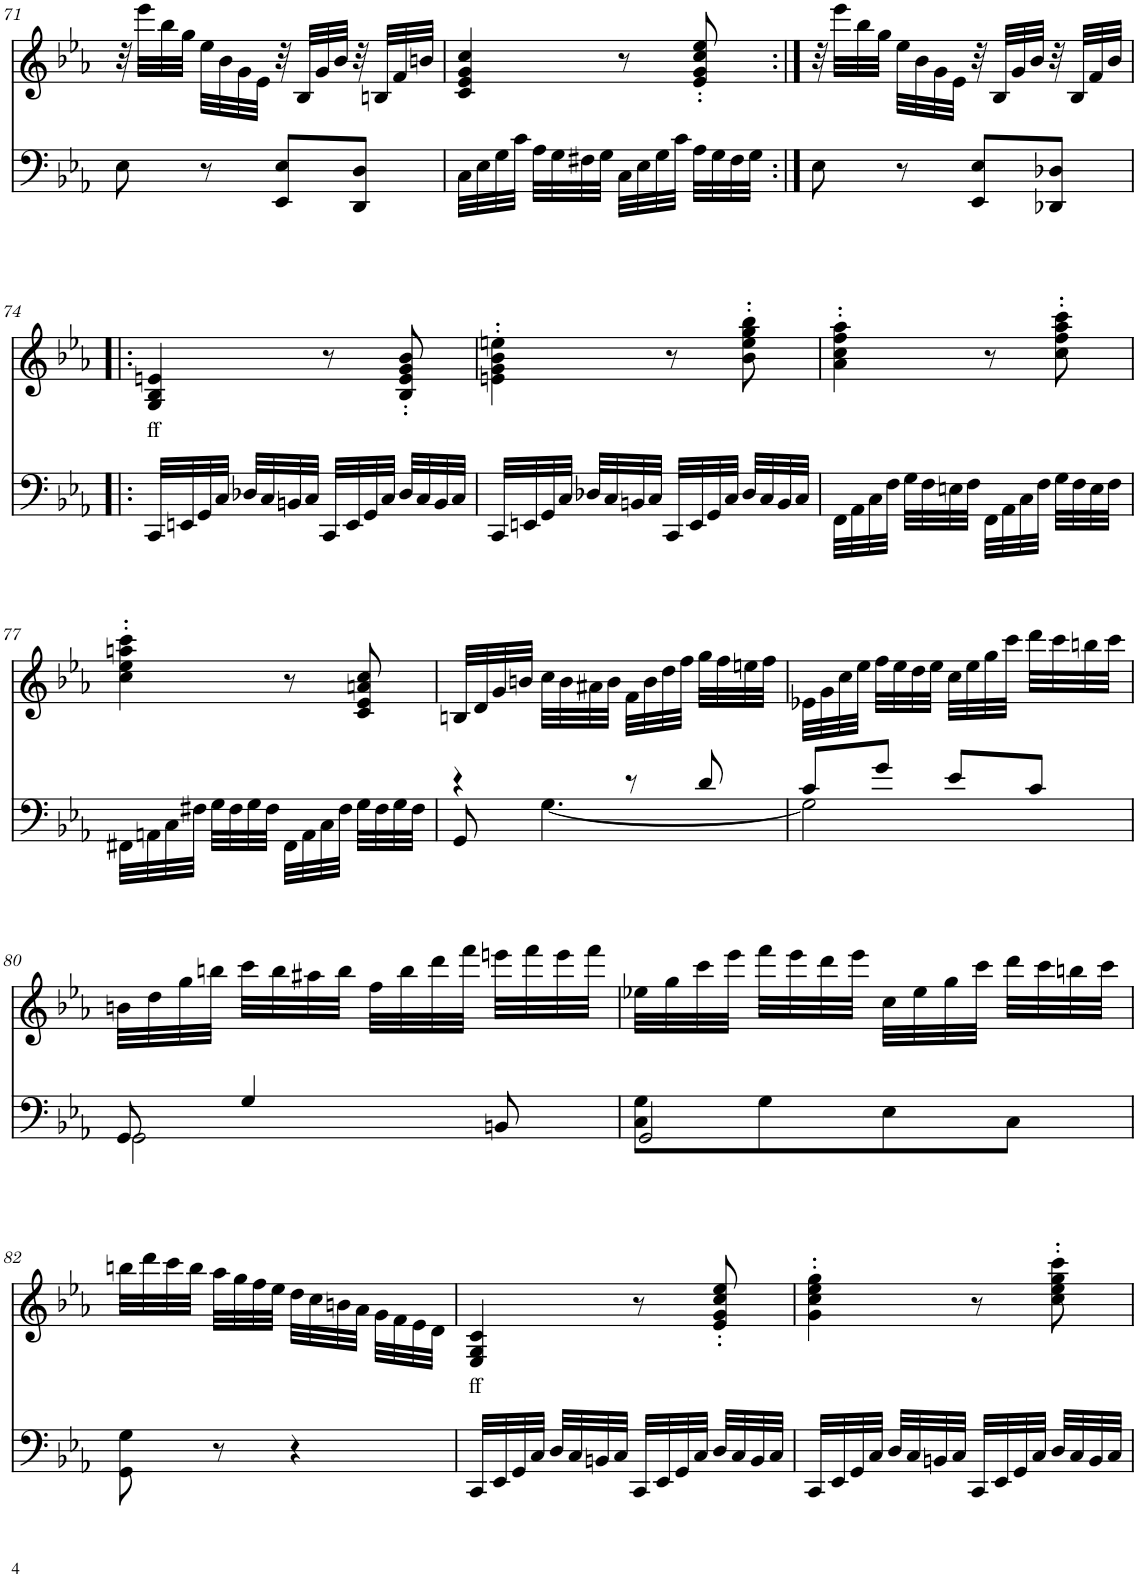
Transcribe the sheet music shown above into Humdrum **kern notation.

**kern	**kern	**text
*part2	*part1	*part1
*staff2	*staff1	*staff1
*I"Piano	*I"Piano	*
*I'Pno	*I'Pno	*
!!LO:PB:g=z
*clefF4	*clefG2	*
*k[b-e-a-]	*k[b-e-a-]	*
*E-:	*E-:	*
*M2/4	*M2/4	*
=71	=71	=71
8E-\	32r	.
.	32eee-\LLL	.
.	32bb-\	.
.	32gg\JJJ	.
8r	32ee-\LLL	.
.	32b-\	.
.	32g\	.
.	32e-\JJJ	.
8EE-/ 8E-/L	32r	.
.	32B-/LLL	.
.	32g/	.
.	32b-/JJJ	.
8DD/ 8D/J	32r	.
.	32Bn/LLL	.
.	32f/	.
.	32bn/JJJ	.
=72	=72	=72
32C\LLL	4c/ 4e-/ 4g/ 4cc/	.
32E-\	.	.
32G\	.	.
32c\JJJ	.	.
32A-\LLL	.	.
32G\	.	.
32F#X\	.	.
32G\JJJ	.	.
32C\LLL	8r	.
32E-\	.	.
32G\	.	.
32c\JJJ	.	.
32A-\LLL	8e-/' 8g/' 8cc/' 8ee-/'	.
32G\	.	.
32F#\	.	.
32G\JJJ	.	.
=73:|!	=73:|!	=73:|!
8E-\	32r	.
.	32eee-\LLL	.
.	32bb-\	.
.	32gg\JJJ	.
8r	32ee-\LLL	.
.	32b-\	.
.	32g\	.
.	32e-\JJJ	.
8EE-/ 8E-/L	32r	.
.	32B-/LLL	.
.	32g/	.
.	32b-/JJJ	.
8DD-X/ 8D-X/J	32r	.
.	32B-/LLL	.
.	32f/	.
.	32b-/JJJ	.
!!LO:LB:g=z
=74!|:	=74!|:	=74!|:
!	!	!LO:LY:b
32CC/LLL	4G/ 4B-/ 4en/	ff
32EEn/	.	.
32GG/	.	.
32C/JJJ	.	.
32D-X/LLL	.	.
32C/	.	.
32BBn/	.	.
32C/JJJ	.	.
32CC/LLL	8r	.
32EE/	.	.
32GG/	.	.
32C/JJJ	.	.
32D-/LLL	8B-/' 8e/' 8g/' 8b-/'	.
32C/	.	.
32BB/	.	.
32C/JJJ	.	.
=75	=75	=75
32CC/LLL	4en\' 4g\' 4b-\' 4een\'	.
32EEn/	.	.
32GG/	.	.
32C/JJJ	.	.
32D-X/LLL	.	.
32C/	.	.
32BBn/	.	.
32C/JJJ	.	.
32CC/LLL	8r	.
32EE/	.	.
32GG/	.	.
32C/JJJ	.	.
32D-/LLL	8b-\' 8ee\' 8gg\' 8bb-\'	.
32C/	.	.
32BB/	.	.
32C/JJJ	.	.
=76	=76	=76
32FF\LLL	4a-\' 4cc\' 4ff\' 4aa-\'	.
32AA-\	.	.
32C\	.	.
32F\JJJ	.	.
32G\LLL	.	.
32F\	.	.
32En\	.	.
32F\JJJ	.	.
32FF\LLL	8r	.
32AA-\	.	.
32C\	.	.
32F\JJJ	.	.
32G\LLL	8cc\' 8ff\' 8aa-\' 8ccc\'	.
32F\	.	.
32E\	.	.
32F\JJJ	.	.
!!LO:LB:g=z
=77	=77	=77
32FF#X\LLL	4cc\' 4ee-\' 4aan\' 4ccc\'	.
32AAn\	.	.
32C\	.	.
32F#X\JJJ	.	.
32G\LLL	.	.
32F#\	.	.
32G\	.	.
32F#\JJJ	.	.
32FF#\LLL	8r	.
32AA\	.	.
32C\	.	.
32F#\JJJ	.	.
32G\LLL	8c/ 8e-/ 8an/ 8cc/	.
32F#\	.	.
32G\	.	.
32F#\JJJ	.	.
=78	=78	=78
*^	*	*
4r	8GG/	32Bn/LLL	.
.	.	32d/	.
.	.	32g/	.
.	.	32bn/JJJ	.
.	[4.G\	32cc\LLL	.
.	.	32b\	.
.	.	32a#X\	.
.	.	32b\JJJ	.
8r	.	32f\LLL	.
.	.	32b\	.
.	.	32dd\	.
.	.	32ff\JJJ	.
8d/	.	32gg\LLL	.
.	.	32ff\	.
.	.	32een\	.
.	.	32ff\JJJ	.
=79	=79	=79	=79
8c/L	2G\]	32e-X\LLL	.
.	.	32g\	.
.	.	32cc\	.
.	.	32ee-\JJJ	.
8g/J	.	32ff\LLL	.
.	.	32ee-\	.
.	.	32dd\	.
.	.	32ee-\JJJ	.
8e-/L	.	32cc\LLL	.
.	.	32ee-\	.
.	.	32gg\	.
.	.	32ccc\JJJ	.
8c/J	.	32ddd\LLL	.
.	.	32ccc\	.
.	.	32bbn\	.
.	.	32ccc\JJJ	.
!!LO:LB:g=z
=80	=80	=80	=80
8GG/	2GG\	32bn\LLL	.
.	.	32dd\	.
.	.	32gg\	.
.	.	32bbn\JJJ	.
4G/	.	32ccc\LLL	.
.	.	32bb\	.
.	.	32aa#X\	.
.	.	32bb\JJJ	.
.	.	32ff\LLL	.
.	.	32bb\	.
.	.	32ddd\	.
.	.	32fff\JJJ	.
8BBn/	.	32eeen\LLL	.
.	.	32fff\	.
.	.	32eee\	.
.	.	32fff\JJJ	.
=81	=81	=81	=81
8C\ 8G\L	2GG/	32ee-X\LLL	.
.	.	32gg\	.
.	.	32ccc\	.
.	.	32eee-\JJJ	.
8G\	.	32fff\LLL	.
.	.	32eee-\	.
.	.	32ddd\	.
.	.	32eee-\JJJ	.
8E-\	.	32cc\LLL	.
.	.	32ee-\	.
.	.	32gg\	.
.	.	32ccc\JJJ	.
8C\J	.	32ddd\LLL	.
.	.	32ccc\	.
.	.	32bbn\	.
.	.	32ccc\JJJ	.
*v	*v	*	*
!!LO:LB:g=z
=82	=82	=82
8GG\ 8G\	32bbn\LLL	.
.	32ddd\	.
.	32ccc\	.
.	32bb\JJJ	.
8r	32aa-\LLL	.
.	32gg\	.
.	32ff\	.
.	32ee-\JJJ	.
4r	32dd\LLL	.
.	32cc\	.
.	32bn\	.
.	32a-\JJJ	.
.	32g\LLL	.
.	32f\	.
.	32e-\	.
.	32d\JJJ	.
=83	=83	=83
!	!	!LO:LY:b
32CC/LLL	4E-/ 4G/ 4c/	ff
32EE-/	.	.
32GG/	.	.
32C/JJJ	.	.
32D/LLL	.	.
32C/	.	.
32BBn/	.	.
32C/JJJ	.	.
32CC/LLL	8r	.
32EE-/	.	.
32GG/	.	.
32C/JJJ	.	.
32D/LLL	8e-/' 8g/' 8cc/' 8ee-/'	.
32C/	.	.
32BB/	.	.
32C/JJJ	.	.
=84	=84	=84
32CC/LLL	4g\' 4cc\' 4ee-\' 4gg\'	.
32EE-/	.	.
32GG/	.	.
32C/JJJ	.	.
32D/LLL	.	.
32C/	.	.
32BBn/	.	.
32C/JJJ	.	.
32CC/LLL	8r	.
32EE-/	.	.
32GG/	.	.
32C/JJJ	.	.
32D/LLL	8cc\' 8ee-\' 8gg\' 8ccc\'	.
32C/	.	.
32BB/	.	.
32C/JJJ	.	.
=	=	=
*-	*-	*-
